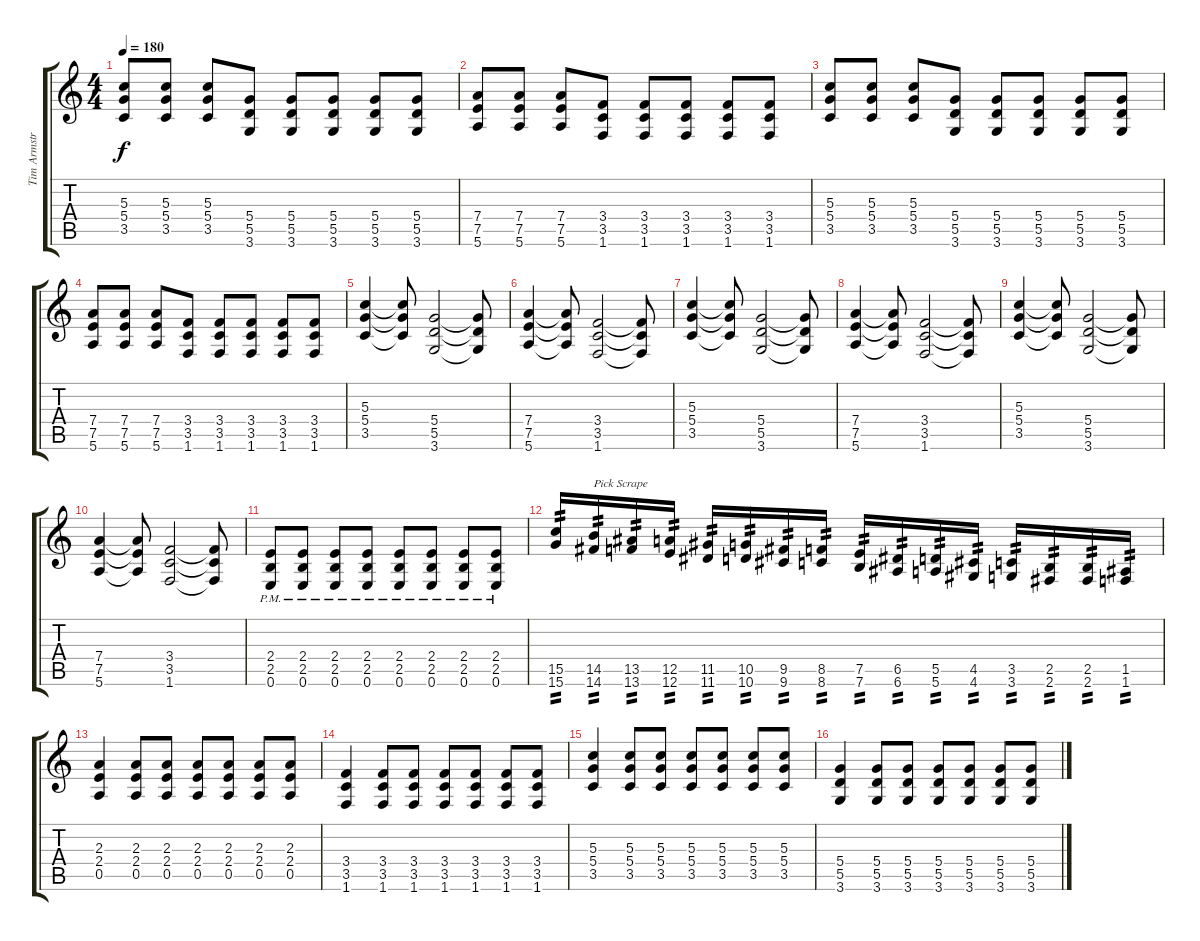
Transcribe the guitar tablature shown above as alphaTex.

\track ("Tim Armstrong" "Tim Armstr") {instrument distortionguitar}
\staff {score tabs}
\tuning (E4 B3 G3 D3 A2 E2) {hide}
\ts (4 4)
\tempo 180
\clef g2
\ks c
(5.3 5.4 3.5).8{dy f instrument distortionguitar} (5.3 5.4 3.5).8 (5.3 5.4 3.5).8 (5.4 5.5 3.6).8 (5.4 5.5 3.6).8 (5.4 5.5 3.6).8 (5.4 5.5 3.6).8 (5.4 5.5 3.6).8 |
(7.4 7.5 5.6).8 (7.4 7.5 5.6).8 (7.4 7.5 5.6).8 (3.4 3.5 1.6).8 (3.4 3.5 1.6).8 (3.4 3.5 1.6).8 (3.4 3.5 1.6).8 (3.4 3.5 1.6).8 |
(5.3 5.4 3.5).8 (5.3 5.4 3.5).8 (5.3 5.4 3.5).8 (5.4 5.5 3.6).8 (5.4 5.5 3.6).8 (5.4 5.5 3.6).8 (5.4 5.5 3.6).8 (5.4 5.5 3.6).8 |
(7.4 7.5 5.6).8 (7.4 7.5 5.6).8 (7.4 7.5 5.6).8 (3.4 3.5 1.6).8 (3.4 3.5 1.6).8 (3.4 3.5 1.6).8 (3.4 3.5 1.6).8 (3.4 3.5 1.6).8 |
(5.3 5.4 3.5).4 (5.3{t} 5.4{t} 3.5{t}).8 (5.4 5.5 3.6).2 (5.4{t} 5.5{t} 3.6{t}).8 |
(7.4 7.5 5.6).4 (7.4{t} 7.5{t} 5.6{t}).8 (3.4 3.5 1.6).2 (3.4{t} 3.5{t} 1.6{t}).8 |
(5.3 5.4 3.5).4 (5.3{t} 5.4{t} 3.5{t}).8 (5.4 5.5 3.6).2 (5.4{t} 5.5{t} 3.6{t}).8 |
(7.4 7.5 5.6).4 (7.4{t} 7.5{t} 5.6{t}).8 (3.4 3.5 1.6).2 (3.4{t} 3.5{t} 1.6{t}).8 |
(5.3 5.4 3.5).4 (5.3{t} 5.4{t} 3.5{t}).8 (5.4 5.5 3.6).2 (5.4{t} 5.5{t} 3.6{t}).8 |
(7.4 7.5 5.6).4 (7.4{t} 7.5{t} 5.6{t}).8 (3.4 3.5 1.6).2 (3.4{t} 3.5{t} 1.6{t}).8 |
(2.4 2.5 0.6{pm}).8 (2.4 2.5 0.6{pm}).8 (2.4 2.5 0.6{pm}).8 (2.4 2.5 0.6{pm}).8 (2.4 2.5 0.6{pm}).8 (2.4 2.5 0.6{pm}).8 (2.4 2.5 0.6{pm}).8 (2.4 2.5 0.6{pm}).8 |
(15.5 15.6).16{tp 2} (14.5 14.6).16{txt "Pick Scrape" tp 2} (13.5 13.6).16{tp 2} (12.5 12.6).16{tp 2} (11.5 11.6).16{tp 2} (10.5 10.6).16{tp 2} (9.5 9.6).16{tp 2} (8.5 8.6).16{tp 2} (7.5 7.6).16{tp 2} (6.5 6.6).16{tp 2} (5.5 5.6).16{tp 2} (4.5 4.6).16{tp 2} (3.5 3.6).16{tp 2} (2.5 2.6).16{tp 2} (2.5 2.6).16{tp 2} (1.5 1.6).16{tp 2} |
(2.3 2.4 0.5).4{volume 8} (2.3 2.4 0.5).8 (2.3 2.4 0.5).8 (2.3 2.4 0.5).8 (2.3 2.4 0.5).8 (2.3 2.4 0.5).8 (2.3 2.4 0.5).8 |
(3.4 3.5 1.6).4 (3.4 3.5 1.6).8 (3.4 3.5 1.6).8 (3.4 3.5 1.6).8 (3.4 3.5 1.6).8 (3.4 3.5 1.6).8 (3.4 3.5 1.6).8 |
(5.3 5.4 3.5).4 (5.3 5.4 3.5).8 (5.3 5.4 3.5).8 (5.3 5.4 3.5).8 (5.3 5.4 3.5).8 (5.3 5.4 3.5).8 (5.3 5.4 3.5).8 |
(5.4 5.5 3.6).4 (5.4 5.5 3.6).8 (5.4 5.5 3.6).8 (5.4 5.5 3.6).8 (5.4 5.5 3.6).8 (5.4 5.5 3.6).8 (5.4 5.5 3.6).8
